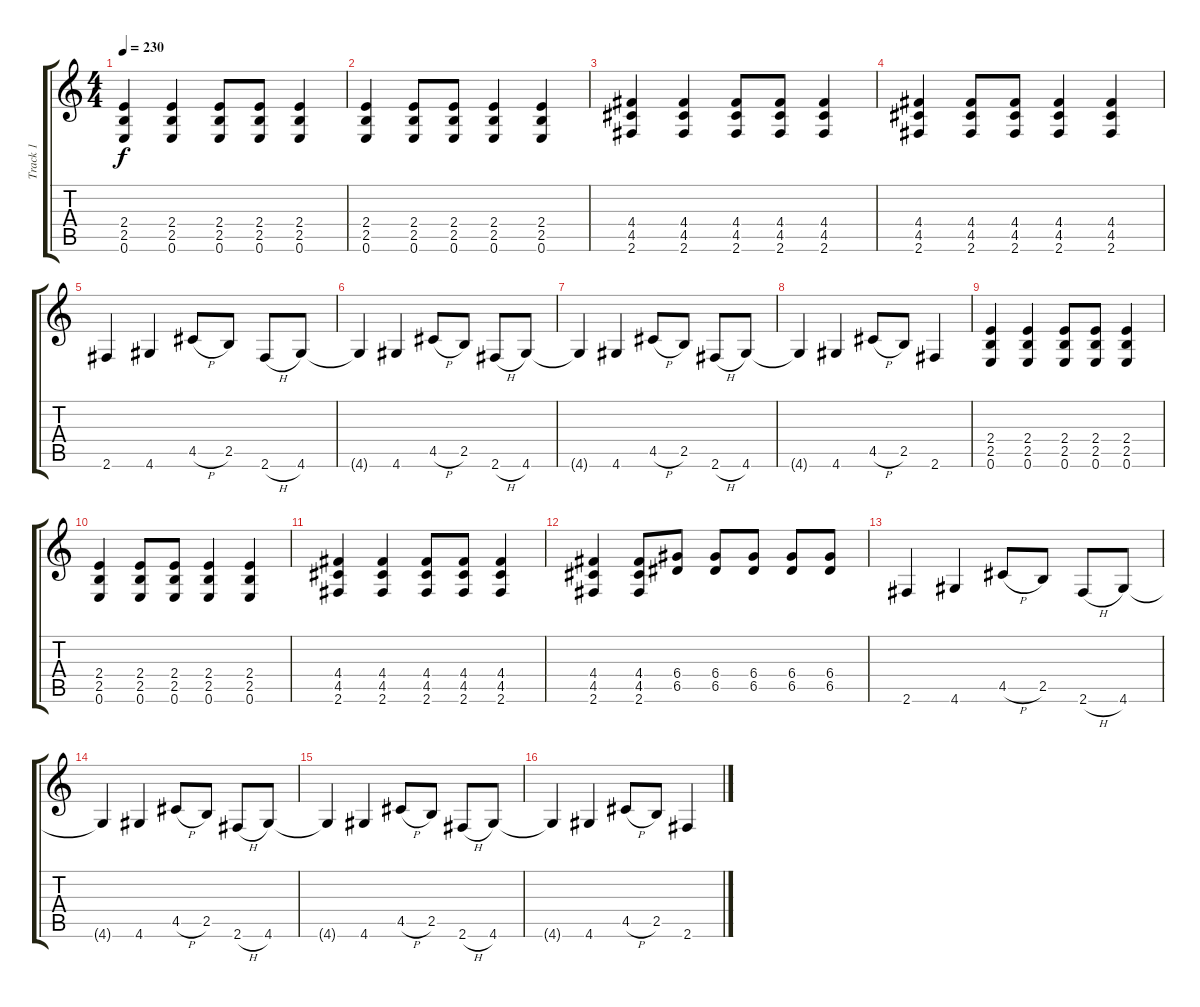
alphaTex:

\track ("Track 1" "Track 1") {instrument distortionguitar}
\staff {score tabs}
\tuning (E4 B3 G3 D3 A2 E2) {hide}
\ts (4 4)
\tempo 230
\clef g2
\ks c
(2.4 2.5 0.6).4{dy f} (2.4 2.5 0.6).4 (2.4 2.5 0.6).8 (2.4 2.5 0.6).8 (2.4 2.5 0.6).4 |
(2.4 2.5 0.6).4 (2.4 2.5 0.6).8 (2.4 2.5 0.6).8 (2.4 2.5 0.6).4 (2.4 2.5 0.6).4 |
(4.4 4.5 2.6).4 (4.4 4.5 2.6).4 (4.4 4.5 2.6).8 (4.4 4.5 2.6).8 (4.4 4.5 2.6).4 |
(4.4 4.5 2.6).4 (4.4 4.5 2.6).8 (4.4 4.5 2.6).8 (4.4 4.5 2.6).4 (4.4 4.5 2.6).4 |
2.6.4 4.6.4 4.5{h}.8 2.5.8 2.6{h}.8 4.6.8 |
4.6{t}.4 4.6.4 4.5{h}.8 2.5.8 2.6{h}.8 4.6.8 |
4.6{t}.4 4.6.4 4.5{h}.8 2.5.8 2.6{h}.8 4.6.8 |
4.6{t}.4 4.6.4 4.5{h}.8 2.5.8 2.6.4 |
(2.4 2.5 0.6).4 (2.4 2.5 0.6).4 (2.4 2.5 0.6).8 (2.4 2.5 0.6).8 (2.4 2.5 0.6).4 |
(2.4 2.5 0.6).4 (2.4 2.5 0.6).8 (2.4 2.5 0.6).8 (2.4 2.5 0.6).4 (2.4 2.5 0.6).4 |
(4.4 4.5 2.6).4 (4.4 4.5 2.6).4 (4.4 4.5 2.6).8 (4.4 4.5 2.6).8 (4.4 4.5 2.6).4 |
(4.4 4.5 2.6).4 (4.4 4.5 2.6).8 (6.4 6.5).8 (6.4 6.5).8 (6.4 6.5).8 (6.4 6.5).8 (6.4 6.5).8 |
2.6.4 4.6.4 4.5{h}.8 2.5.8 2.6{h}.8 4.6.8 |
4.6{t}.4 4.6.4 4.5{h}.8 2.5.8 2.6{h}.8 4.6.8 |
4.6{t}.4 4.6.4 4.5{h}.8 2.5.8 2.6{h}.8 4.6.8 |
4.6{t}.4 4.6.4 4.5{h}.8 2.5.8 2.6.4
